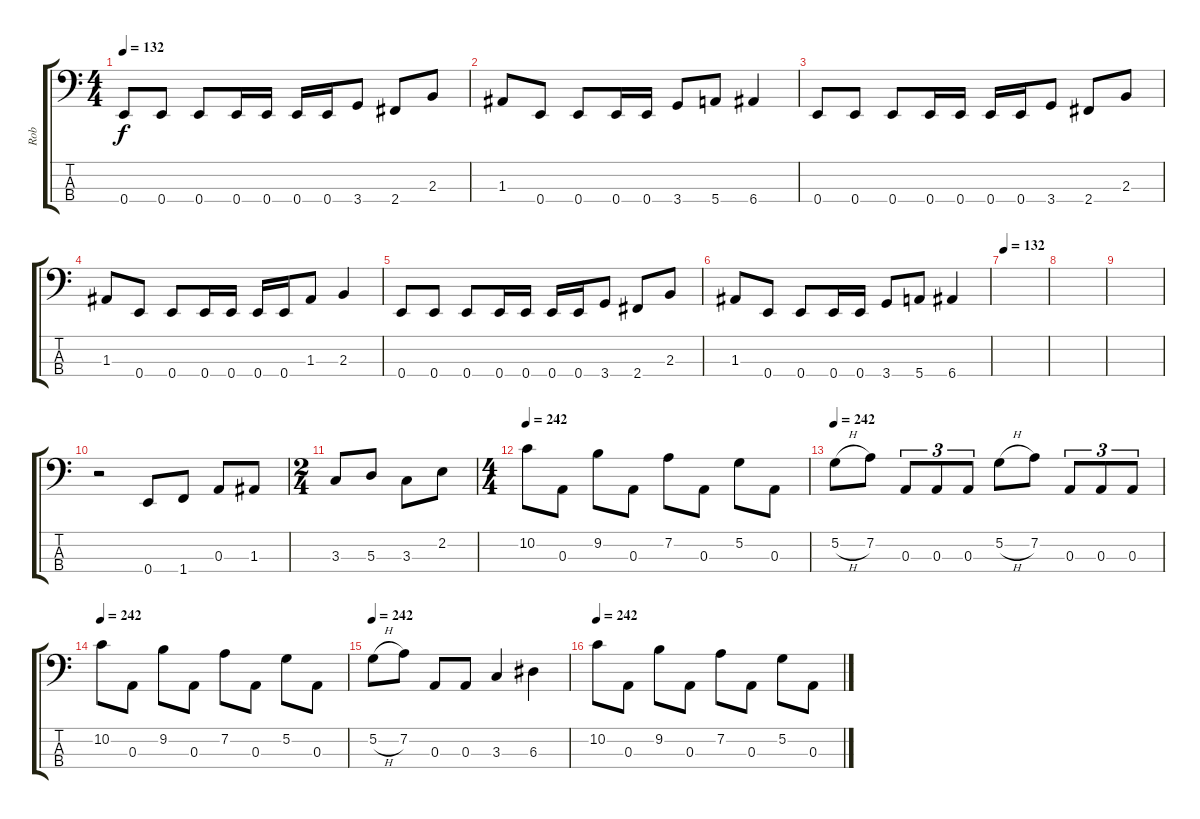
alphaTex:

\track ("Rob" "Rob") {instrument electricbassfinger}
\staff {score tabs}
\tuning (G2 D2 A1 E1) {hide}
\ts (4 4)
\tempo 132
\clef f4
\ks c
0.4.8{dy f} 0.4.8 0.4.8 0.4.16 0.4.16 0.4.16 0.4.16 3.4.8 2.4.8 2.3.8 |
1.3.8 0.4.8 0.4.8 0.4.16 0.4.16 3.4.8 5.4.8 6.4.4 |
0.4.8 0.4.8 0.4.8 0.4.16 0.4.16 0.4.16 0.4.16 3.4.8 2.4.8 2.3.8 |
1.3.8 0.4.8 0.4.8 0.4.16 0.4.16 0.4.16 0.4.16 1.3.8 2.3.4 |
0.4.8 0.4.8 0.4.8 0.4.16 0.4.16 0.4.16 0.4.16 3.4.8 2.4.8 2.3.8 |
1.3.8 0.4.8 0.4.8 0.4.16 0.4.16 3.4.8 5.4.8 6.4.4 |
\tempo 132
|
|
|
r.2 0.4.8 1.4.8 0.3.8 1.3.8 |
\ts (2 4)
3.3.8 5.3.8 3.3.8 2.2.8 |
\ts (4 4)
\tempo 242
10.2.8 0.3.8 9.2.8 0.3.8 7.2.8 0.3.8 5.2.8 0.3.8 |
\tempo 242
5.2{h}.8 7.2.8 0.3.8{tu (3 2)} 0.3.8{tu (3 2)} 0.3.8{tu (3 2)} 5.2{h}.8 7.2.8 0.3.8{tu (3 2)} 0.3.8{tu (3 2)} 0.3.8{tu (3 2)} |
\tempo 242
10.2.8 0.3.8 9.2.8 0.3.8 7.2.8 0.3.8 5.2.8 0.3.8 |
\tempo 242
5.2{h}.8 7.2.8 0.3.8 0.3.8 3.3.4 6.3.4 |
\tempo 242
10.2.8 0.3.8 9.2.8 0.3.8 7.2.8 0.3.8 5.2.8 0.3.8
